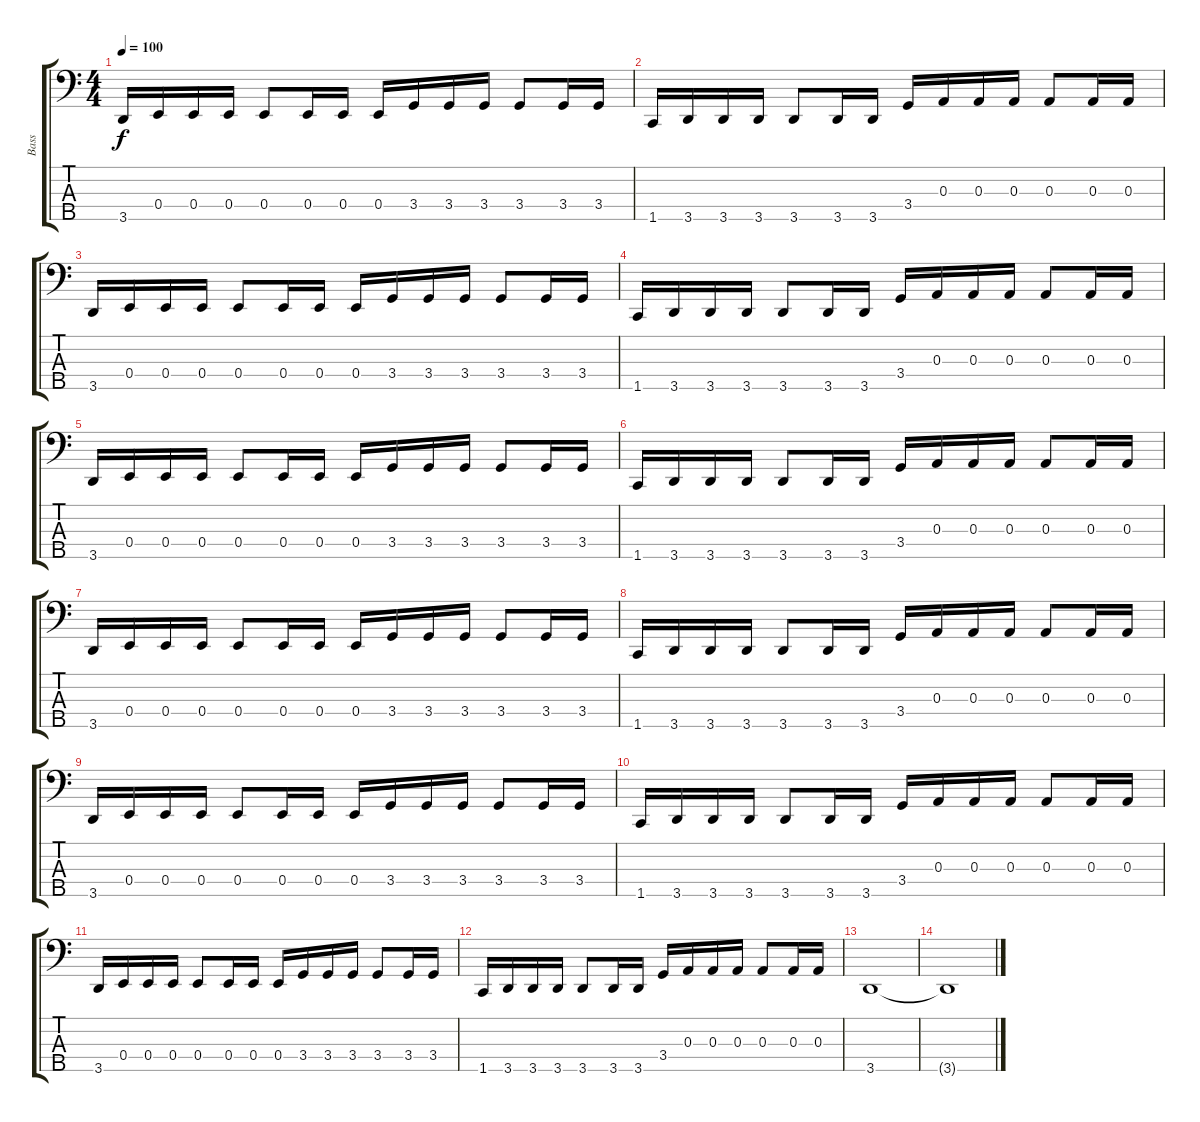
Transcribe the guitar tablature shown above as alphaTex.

\track ("Bass" "Bass") {instrument electricbasspick}
\staff {score tabs}
\tuning (G2 D2 A1 E1 B0) {hide}
\ts (4 4)
\tempo 100
\clef f4
\ks c
3.5.16{dy f} 0.4.16 0.4.16 0.4.16 0.4.8 0.4.16 0.4.16 0.4.16 3.4.16 3.4.16 3.4.16 3.4.8 3.4.16 3.4.16 |
1.5.16 3.5.16 3.5.16 3.5.16 3.5.8 3.5.16 3.5.16 3.4.16 0.3.16 0.3.16 0.3.16 0.3.8 0.3.16 0.3.16 |
3.5.16 0.4.16 0.4.16 0.4.16 0.4.8 0.4.16 0.4.16 0.4.16 3.4.16 3.4.16 3.4.16 3.4.8 3.4.16 3.4.16 |
1.5.16 3.5.16 3.5.16 3.5.16 3.5.8 3.5.16 3.5.16 3.4.16 0.3.16 0.3.16 0.3.16 0.3.8 0.3.16 0.3.16 |
3.5.16 0.4.16 0.4.16 0.4.16 0.4.8 0.4.16 0.4.16 0.4.16 3.4.16 3.4.16 3.4.16 3.4.8 3.4.16 3.4.16 |
1.5.16 3.5.16 3.5.16 3.5.16 3.5.8 3.5.16 3.5.16 3.4.16 0.3.16 0.3.16 0.3.16 0.3.8 0.3.16 0.3.16 |
3.5.16 0.4.16 0.4.16 0.4.16 0.4.8 0.4.16 0.4.16 0.4.16 3.4.16 3.4.16 3.4.16 3.4.8 3.4.16 3.4.16 |
1.5.16 3.5.16 3.5.16 3.5.16 3.5.8 3.5.16 3.5.16 3.4.16 0.3.16 0.3.16 0.3.16 0.3.8 0.3.16 0.3.16 |
3.5.16 0.4.16 0.4.16 0.4.16 0.4.8 0.4.16 0.4.16 0.4.16 3.4.16 3.4.16 3.4.16 3.4.8 3.4.16 3.4.16 |
1.5.16 3.5.16 3.5.16 3.5.16 3.5.8 3.5.16 3.5.16 3.4.16 0.3.16 0.3.16 0.3.16 0.3.8 0.3.16 0.3.16 |
3.5.16 0.4.16 0.4.16 0.4.16 0.4.8 0.4.16 0.4.16 0.4.16 3.4.16 3.4.16 3.4.16 3.4.8 3.4.16 3.4.16 |
1.5.16 3.5.16 3.5.16 3.5.16 3.5.8 3.5.16 3.5.16 3.4.16 0.3.16 0.3.16 0.3.16 0.3.8 0.3.16 0.3.16 |
3.5.1 |
3.5{t}.1
